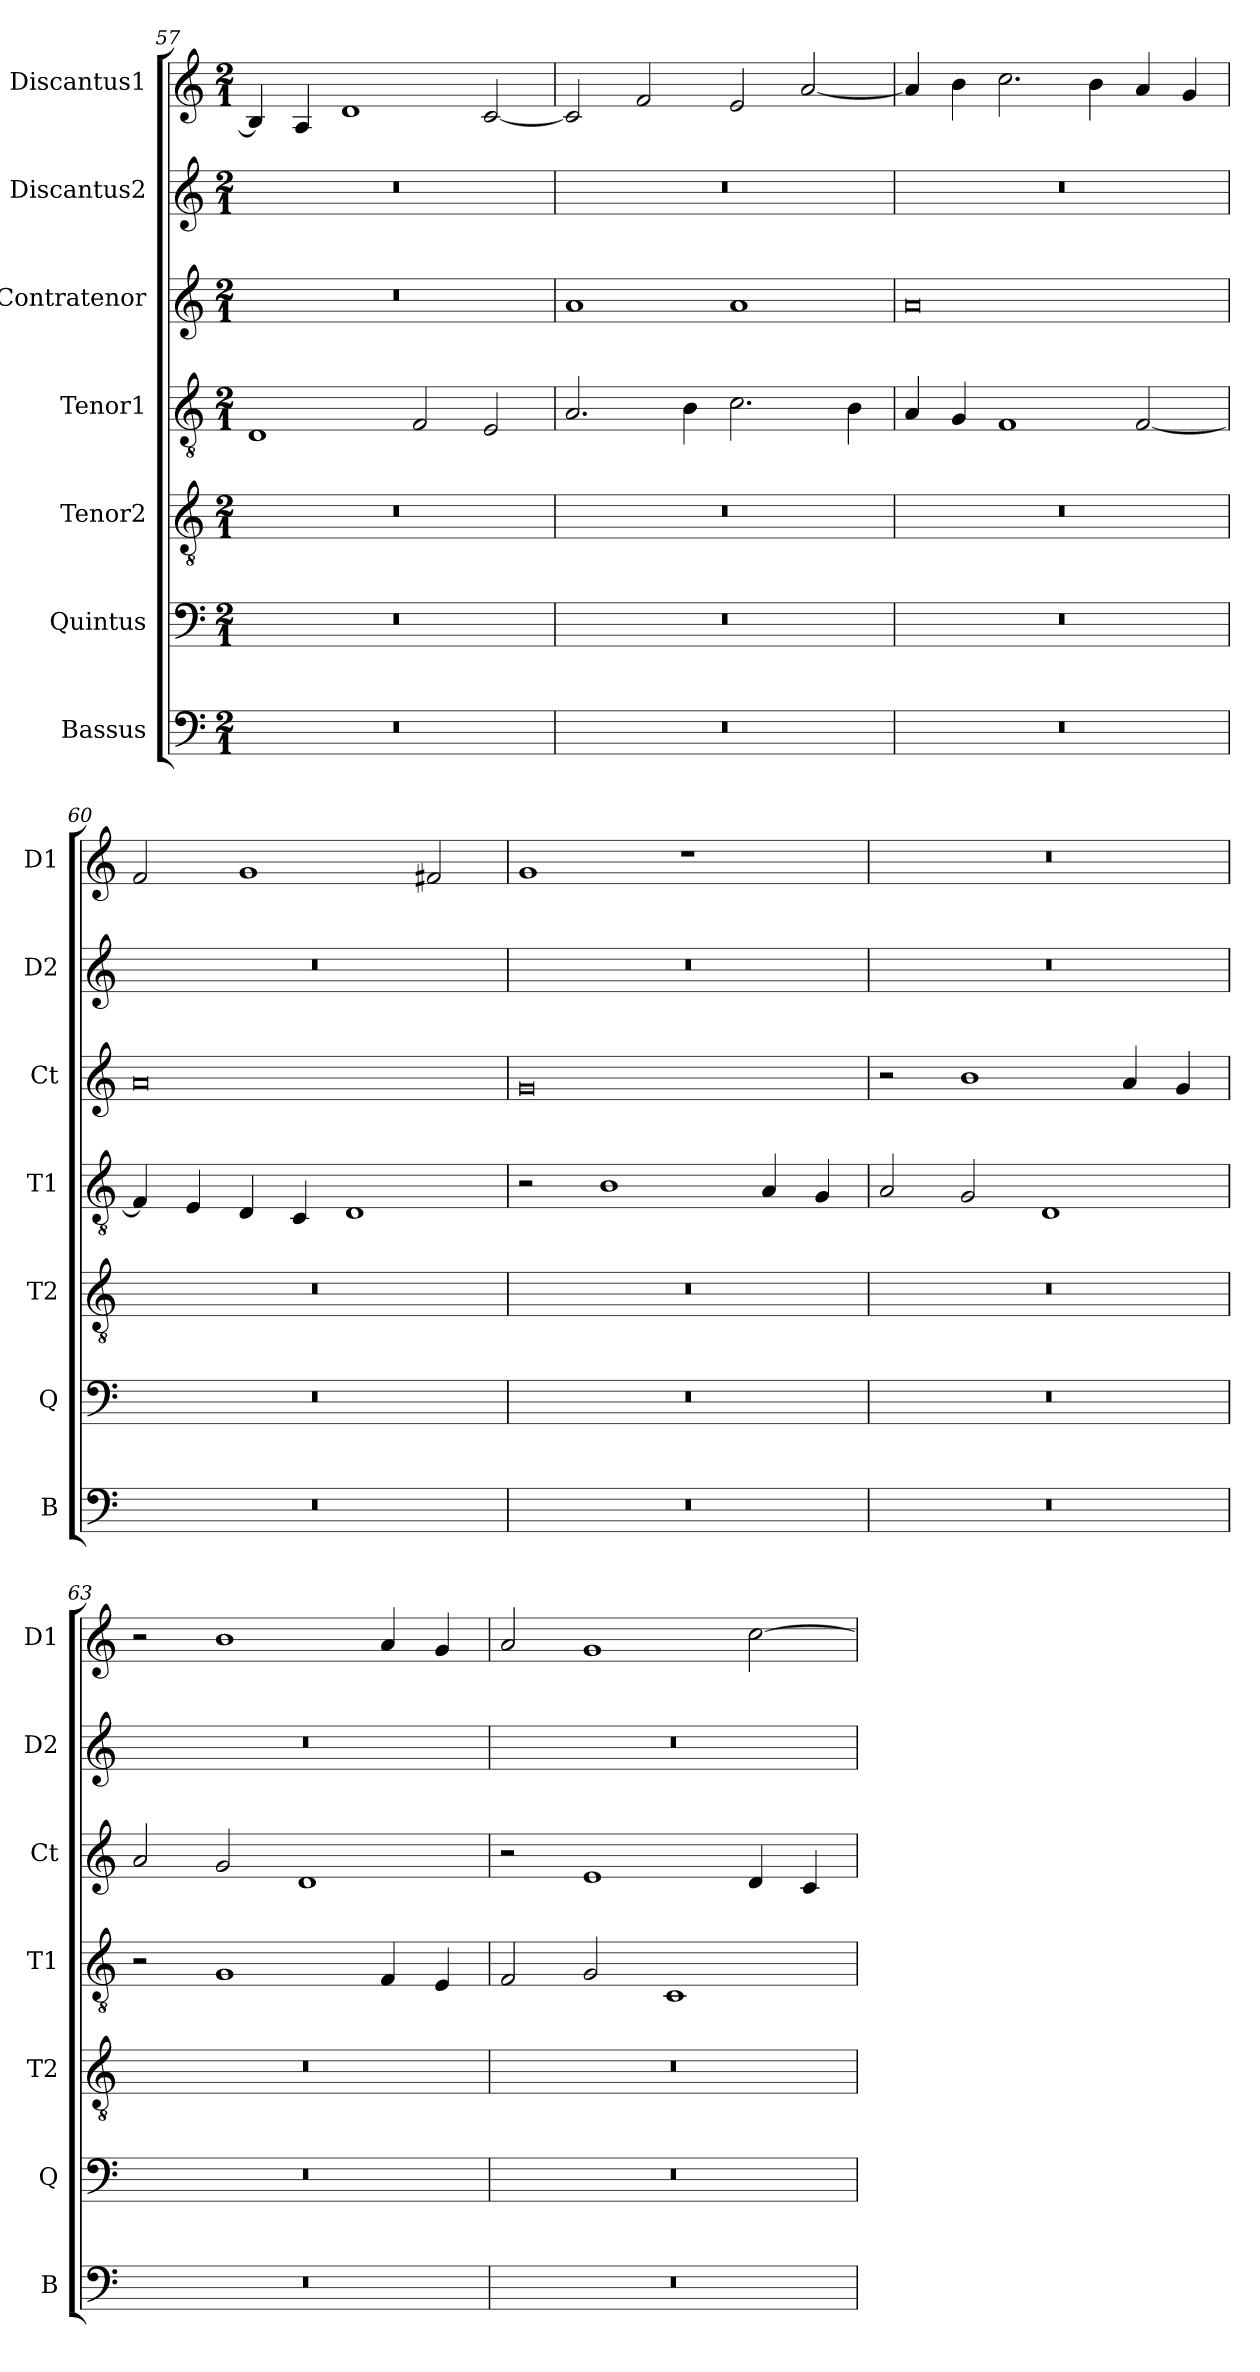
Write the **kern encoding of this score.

**kern	**kern	**kern	**kern	**kern	**kern	**kern
*part7	*part6	*part5	*part4	*part3	*part2	*part1
*staff7	*staff6	*staff5	*staff4	*staff3	*staff2	*staff1
*I"Bassus	*I"Quintus	*I"Tenor2	*I"Tenor1	*I"Contratenor	*I"Discantus2	*I"Discantus1
*I'B	*I'Q	*I'T2	*I'T1	*I'Ct	*I'D2	*I'D1
*clefF4	*clefF4	*clefGv2	*clefGv2	*clefG2	*clefG2	*clefG2
*k[]	*k[]	*k[]	*k[]	*k[]	*k[]	*k[]
*M2/1	*M2/1	*M2/1	*M2/1	*M2/1	*M2/1	*M2/1
=57	=57	=57	=57	=57	=57	=57
0r	0r	0r	1D/	0r	0r	4B/]
.	.	.	.	.	.	4A/
.	.	.	.	.	.	1d/
.	.	.	2F/	.	.	.
.	.	.	2E/	.	.	[2c/
=58	=58	=58	=58	=58	=58	=58
0r	0r	0r	2.A/	1a/	0r	2c/]
.	.	.	.	.	.	2f/
.	.	.	4B\	.	.	.
.	.	.	2.c\	1a/	.	2e/
.	.	.	.	.	.	[2a/
.	.	.	4B\	.	.	.
=59	=59	=59	=59	=59	=59	=59
0r	0r	0r	4A/	0a/	0r	4a/]
.	.	.	4G/	.	.	4b\
.	.	.	1F/	.	.	2.cc\
.	.	.	.	.	.	4b\
.	.	.	[2F/	.	.	4a/
.	.	.	.	.	.	4g/
=60	=60	=60	=60	=60	=60	=60
0r	0r	0r	4F/]	0a/	0r	2f/
.	.	.	4E/	.	.	.
.	.	.	4D/	.	.	1g/
.	.	.	4C/	.	.	.
.	.	.	1D/	.	.	.
.	.	.	.	.	.	2f#X/
=61	=61	=61	=61	=61	=61	=61
0r	0r	0r	2r	0g/	0r	1g/
.	.	.	1B\	.	.	.
.	.	.	.	.	.	1r
.	.	.	4A/	.	.	.
.	.	.	4G/	.	.	.
=62	=62	=62	=62	=62	=62	=62
0r	0r	0r	2A/	2r	0r	0r
.	.	.	2G/	1b\	.	.
.	.	.	1D/	.	.	.
.	.	.	.	4a/	.	.
.	.	.	.	4g/	.	.
=63	=63	=63	=63	=63	=63	=63
0r	0r	0r	2r	2a/	0r	2r
.	.	.	1G/	2g/	.	1b\
.	.	.	.	1d/	.	.
.	.	.	4F/	.	.	4a/
.	.	.	4E/	.	.	4g/
=64	=64	=64	=64	=64	=64	=64
0r	0r	0r	2F/	2r	0r	2a/
.	.	.	2G/	1e/	.	1g/
.	.	.	1C/	.	.	.
.	.	.	.	4d/	.	[2cc\
.	.	.	.	4c/	.	.
=	=	=	=	=	=	=
*-	*-	*-	*-	*-	*-	*-
